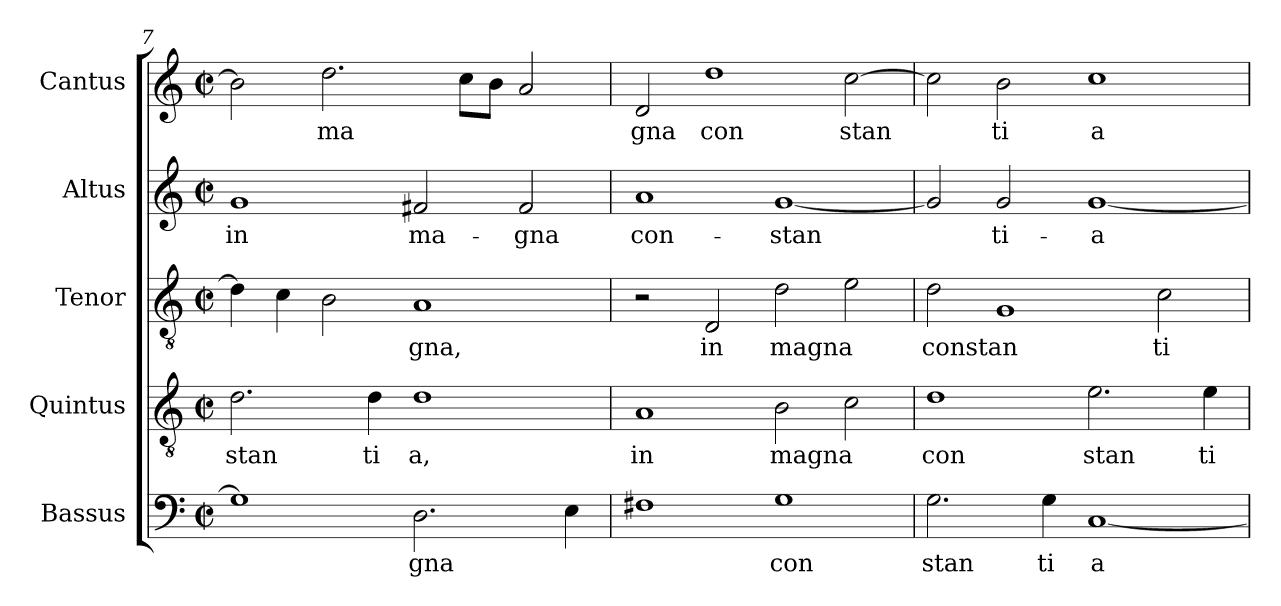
**kern	**text	**kern	**text	**kern	**text	**kern	**text	**kern	**text
*part5	*part5	*part4	*part4	*part3	*part3	*part2	*part2	*part1	*part1
*staff5	*staff5	*staff4	*staff4	*staff3	*staff3	*staff2	*staff2	*staff1	*staff1
*I"Bassus	*	*I"Quintus	*	*I"Tenor	*	*I"Altus	*	*I"Cantus	*
!!LO:LB:g=z
*clefF4	*	*clefGv2	*	*clefGv2	*	*clefG2	*	*clefG2	*
*k[]	*	*k[]	*	*k[]	*	*k[]	*	*k[]	*
*C:	*	*C:	*	*C:	*	*C:	*	*C:	*
*M2/2	*	*M2/2	*	*M2/2	*	*M2/2	*	*M2/2	*
*met(c|)	*	*met(c|)	*	*met(c|)	*	*met(c|)	*	*met(c|)	*
=7	=7	=7	=7	=7	=7	=7	=7	=7	=7
!	!LO:LY:b:cj	!	!LO:LY:b:cj	!	!LO:LY:b:cj	!	!LO:LY:b:cj	!	!LO:LY:b:cj
1G]	--	2.d\	stan	4d\]	.	1g	in	2b\]	.
!	!	!	!	!	!LO:LY:b:cj	!	!	!	!
.	.	.	.	4c\	.	.	.	.	.
!	!	!	!	!	!LO:LY:b:cj	!	!	!	!LO:LY:b:cj
.	.	.	.	2B\	.	.	.	2.dd\	ma
!	!	!	!LO:LY:b:cj	!	!	!	!	!	!
.	.	4d\	ti	.	.	.	.	.	.
!	!LO:LY:b:cj	!	!LO:LY:b:cj	!	!LO:LY:b:cj	!	!LO:LY:b:cj	!	!
2.D\	-gna	1d	a,	1A	gna,	2f#X/	ma-	.	.
!	!	!	!	!	!	!	!	!	!LO:LY:b:cj
.	.	.	.	.	.	.	.	8cc\L	.
!	!	!	!	!	!	!	!	!	!LO:LY:b:cj
.	.	.	.	.	.	.	.	8b\J	.
!	!	!	!	!	!	!	!LO:LY:b:cj	!	!LO:LY:b:cj
.	.	.	.	.	.	2f#/	-gna	2a/	.
!	!LO:LY:b:cj	!	!	!	!	!	!	!	!
4E\	.	.	.	.	.	.	.	.	.
=8	=8	=8	=8	=8	=8	=8	=8	=8	=8
!	!LO:LY:b:cj	!	!LO:LY:b:cj	!	!	!	!LO:LY:b:cj	!	!LO:LY:b:cj
1F#X	.	1A	in	2r	.	1a	con-	2d/	gna
!	!	!	!	!	!LO:LY:b:cj	!	!	!	!LO:LY:b:cj
.	.	.	.	2D/	in	.	.	1dd	con
!	!LO:LY:b:cj	!	!LO:LY:b:cj	!	!LO:LY:b:cj	!	!LO:LY:b:cj	!	!
1G	con	2B\	magna	2d\	magna	[<1g	-stan-	.	.
!	!	!	!LO:LY:b:cj	!	!LO:LY:b:cj	!	!	!	!LO:LY:b:cj
.	.	2c\	.	2e\	.	.	.	[>2cc\	stan
=9	=9	=9	=9	=9	=9	=9	=9	=9	=9
!	!LO:LY:b:cj	!	!LO:LY:b:cj	!	!LO:LY:b:cj	!	!LO:LY:b:cj	!	!LO:LY:b:cj
2.G\	stan	1d	con	2d\	constan	2g/]	--	2cc\]	.
!	!	!	!	!	!LO:LY:b:cj	!	!LO:LY:b:cj	!	!LO:LY:b:cj
.	.	.	.	1G	.	2g/	-ti-	2b\	ti
!	!LO:LY:b:cj	!	!	!	!	!	!	!	!
4G\	ti	.	.	.	.	.	.	.	.
!	!LO:LY:b:cj	!	!LO:LY:b:cj	!	!	!	!LO:LY:b:cj	!	!LO:LY:b:cj
[<1C	a	2.e\	stan	.	.	[<1g	-a	1cc	a
!	!	!	!	!	!LO:LY:b:cj	!	!	!	!
.	.	.	.	2c\	ti	.	.	.	.
!	!	!	!LO:LY:b:cj	!	!	!	!	!	!
.	.	4e\	ti	.	.	.	.	.	.
=	=	=	=	=	=	=	=	=	=
*-	*-	*-	*-	*-	*-	*-	*-	*-	*-
